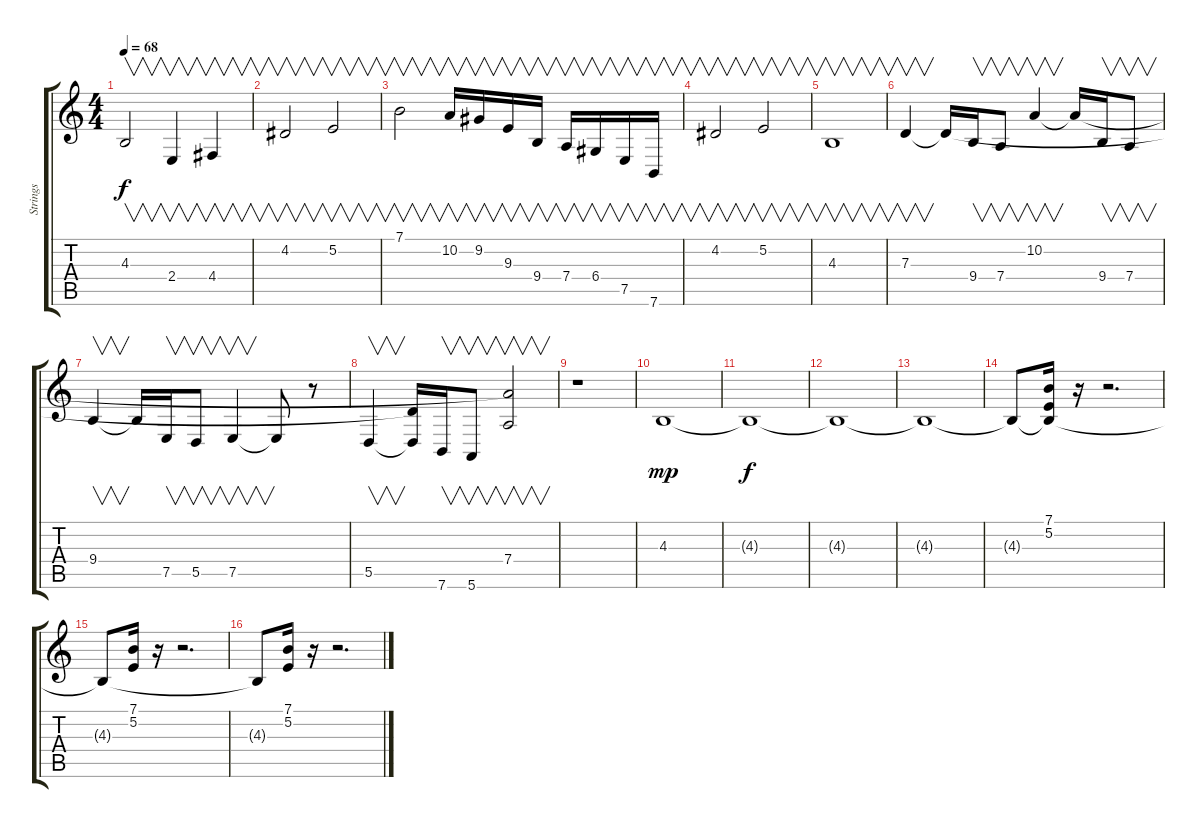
\track ("Strings" "Strings") {instrument stringensemble1}
\staff {score tabs}
\tuning (E4 B3 G3 D3 A2 E2) {hide}
\ts (4 4)
\tempo 68
\clef g2
\ks c
4.3.2{v dy f} 2.4.4{v} 4.4.4{v} |
4.2.2{v} 5.2.2{v} |
7.1.2{v} 10.2.16{v} 9.2.16{v} 9.3.16{v} 9.4.16{v} 7.4.16{v} 6.4.16{v} 7.5.16{v} 7.6.16{v} |
4.2.2{v} 5.2.2{v} |
4.3.1{v} |
7.3.4{v} 7.3{t}.16 9.4.16{v} 7.4.8{v} 10.2.4{v} 10.2{t}.16 9.4.16{v} 7.4.8{v} |
9.4.4{v} 9.4{t}.16 7.5.16{v} 5.5.8{v} 7.5.4{v} 7.5{t}.8 r.8 |
5.5.4{v} (7.3{t} 5.5{t}).16 7.6.16{v} 5.6.8{v} (10.2{t} 7.4).2{v} |
r.1 |
4.3.1{dy mp} |
4.3{t}.1{dy f} |
4.3{t}.1 |
4.3{t}.1 |
4.3{t}.8 (7.1 5.2 4.3{t}).16 r.16 r.2{d} |
4.3{t}.8 (7.1 5.2).16 r.16 r.2{d} |
4.3{t}.8 (7.1 5.2).16 r.16 r.2{d}
